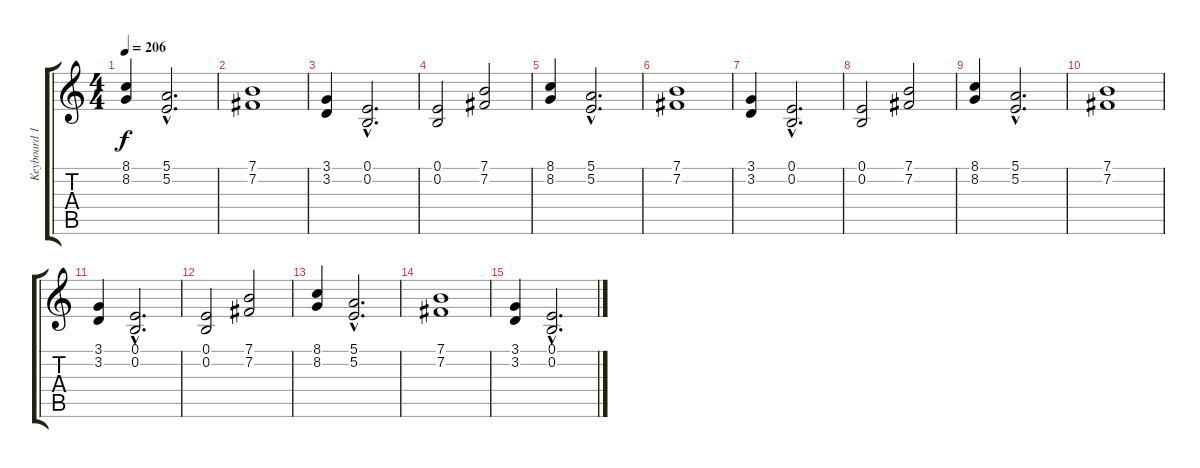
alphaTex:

\track ("Keyboard 1" "Keyboard 1") {instrument stringensemble1}
\staff {score tabs}
\tuning (E4 B3 G3 D3 A2 E2) {hide}
\ts (4 4)
\tempo 206
\clef g2
\ks c
(8.1 8.2).4{dy f} (5.1{hac} 5.2{hac}).2{d} |
(7.1 7.2).1 |
(3.1 3.2).4 (0.1{hac} 0.2{hac}).2{d} |
(0.1 0.2).2 (7.1 7.2).2 |
(8.1 8.2).4 (5.1{hac} 5.2{hac}).2{d} |
(7.1 7.2).1 |
(3.1 3.2).4 (0.1{hac} 0.2{hac}).2{d} |
(0.1 0.2).2 (7.1 7.2).2 |
(8.1 8.2).4 (5.1{hac} 5.2{hac}).2{d} |
(7.1 7.2).1 |
(3.1 3.2).4 (0.1{hac} 0.2{hac}).2{d} |
(0.1 0.2).2 (7.1 7.2).2 |
(8.1 8.2).4 (5.1{hac} 5.2{hac}).2{d} |
(7.1 7.2).1 |
(3.1 3.2).4 (0.1{hac} 0.2{hac}).2{d}
